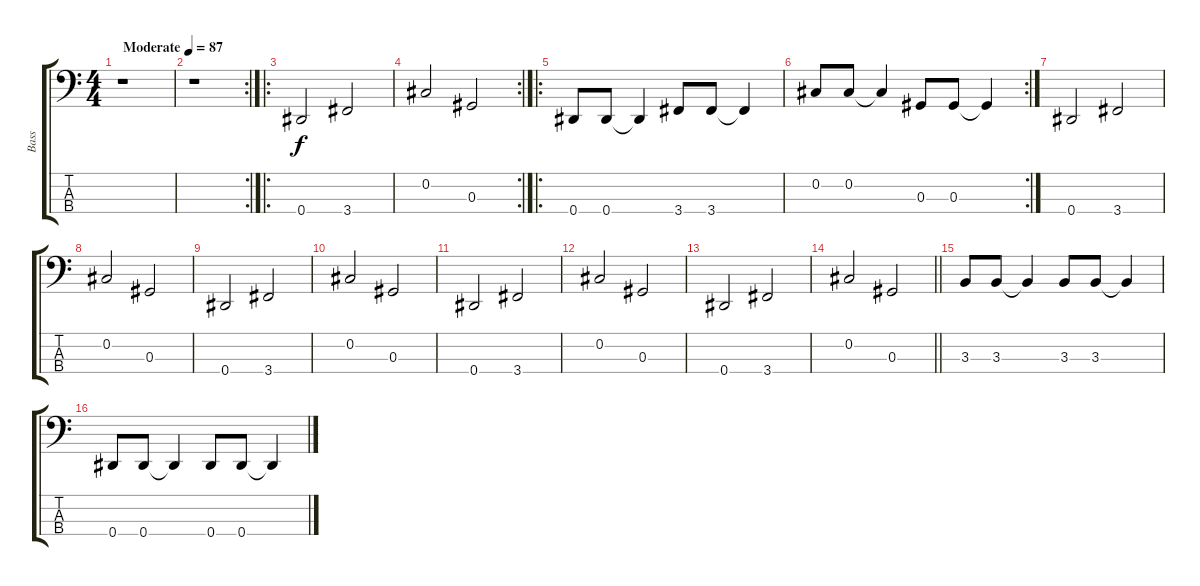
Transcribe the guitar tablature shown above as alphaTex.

\track ("Bass" "Bass") {instrument electricbassfinger}
\staff {score tabs}
\tuning (Gb2 Db2 Ab1 Eb1) {hide}
\ts (4 4)
\tempo (87 "Moderate")
\clef f4
\ks c
r.1{dy f instrument electricbassfinger} |
\rc 2
r.1 |
\ro
0.4.2 3.4.2 |
\rc 2
0.2.2 0.3.2 |
\ro
0.4.8 0.4.8 0.4{t}.4 3.4.8 3.4.8 3.4{t}.4 |
\rc 2
0.2.8 0.2.8 0.2{t}.4 0.3.8 0.3.8 0.3{t}.4 |
0.4.2 3.4.2 |
0.2.2 0.3.2 |
0.4.2 3.4.2 |
0.2.2 0.3.2 |
0.4.2 3.4.2 |
0.2.2 0.3.2 |
0.4.2 3.4.2 |
\barLineRight lightlight
0.2.2 0.3.2 |
3.3.8 3.3.8 3.3{t}.4 3.3.8 3.3.8 3.3{t}.4 |
0.4.8 0.4.8 0.4{t}.4 0.4.8 0.4.8 0.4{t}.4
